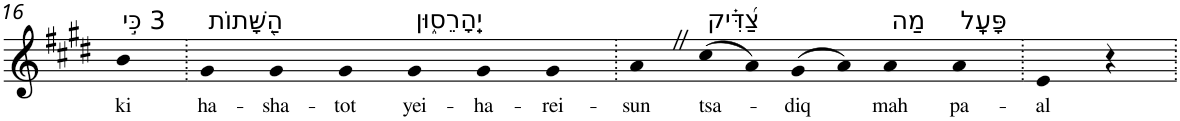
**kern	**text
*part1	*part1
*staff1	*staff1
*I"Piano	*
*I'Pno	*
!!LO:PB:g=z
*clefG2	*
*k[f#c#g#d#]	*
*E:	*
=16	=16
!LO:TX:a:t=3 כִּ֣י	!
!	!LO:LY:b
4b	ki
=17.	=17.
!LO:TX:a:t=הַ֭שָּׁתוֹת	!
!	!LO:LY:b
4g#	ha-
!	!LO:LY:b
4g#	-sha-
!	!LO:LY:b
4g#	-tot
!LO:TX:a:t=יֵֽהָרֵס֑וּן	!
!	!LO:LY:b
4g#	yei-
!	!LO:LY:b
4g#	-ha-
!	!LO:LY:b
4g#	-rei-
=18.	=18.
!	!LO:LY:b
4aZ	-sun
!LO:TX:a:t=צַ֝דִּ֗יק	!
!	!LO:LY:b
(>8cc#	tsa-
8a)	.
!	!LO:LY:b
(>8g#	-diq
8a)	.
!LO:TX:a:t=מַה	!
!	!LO:LY:b
4a	mah
!LO:TX:a:t=פָּעָֽל	!
!	!LO:LY:b
4a	pa-
=19.	=19.
!	!LO:LY:b
4e	-al
4r	.
=.	=.
*-	*-
